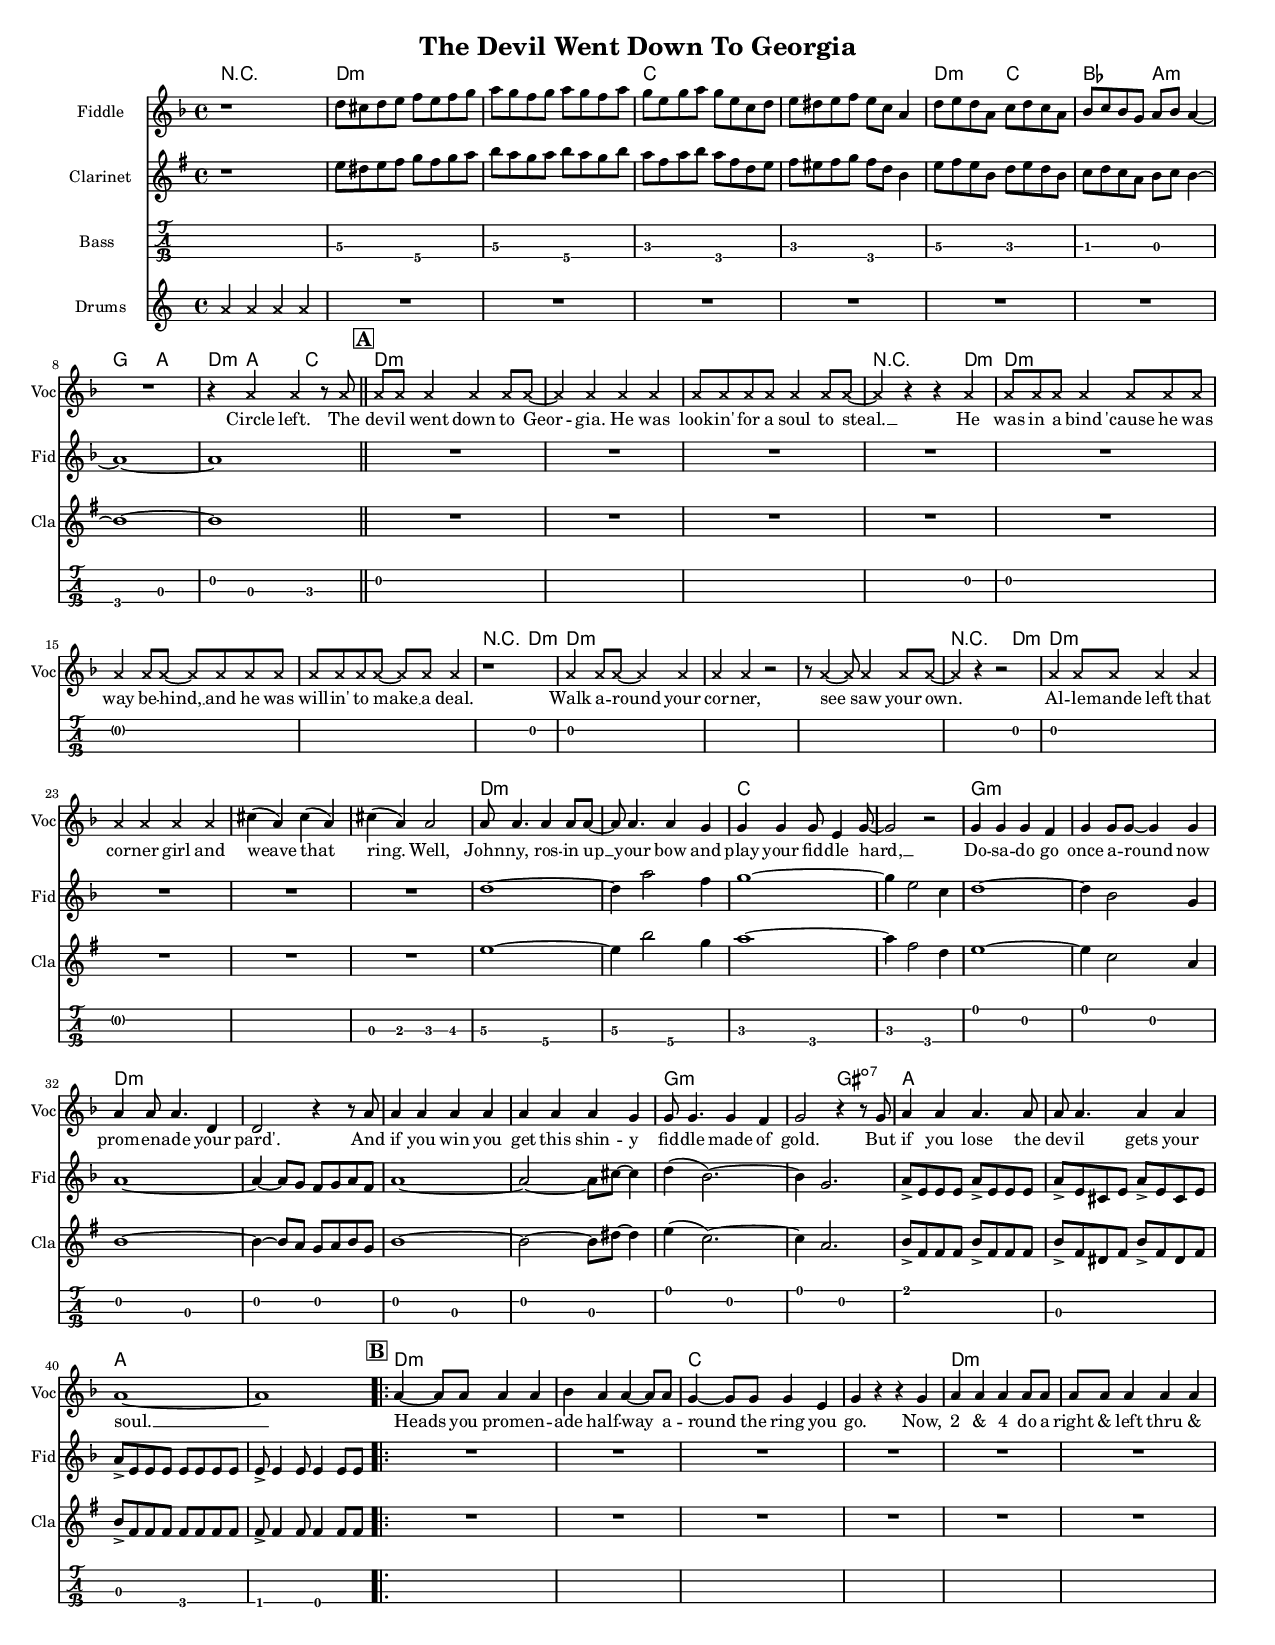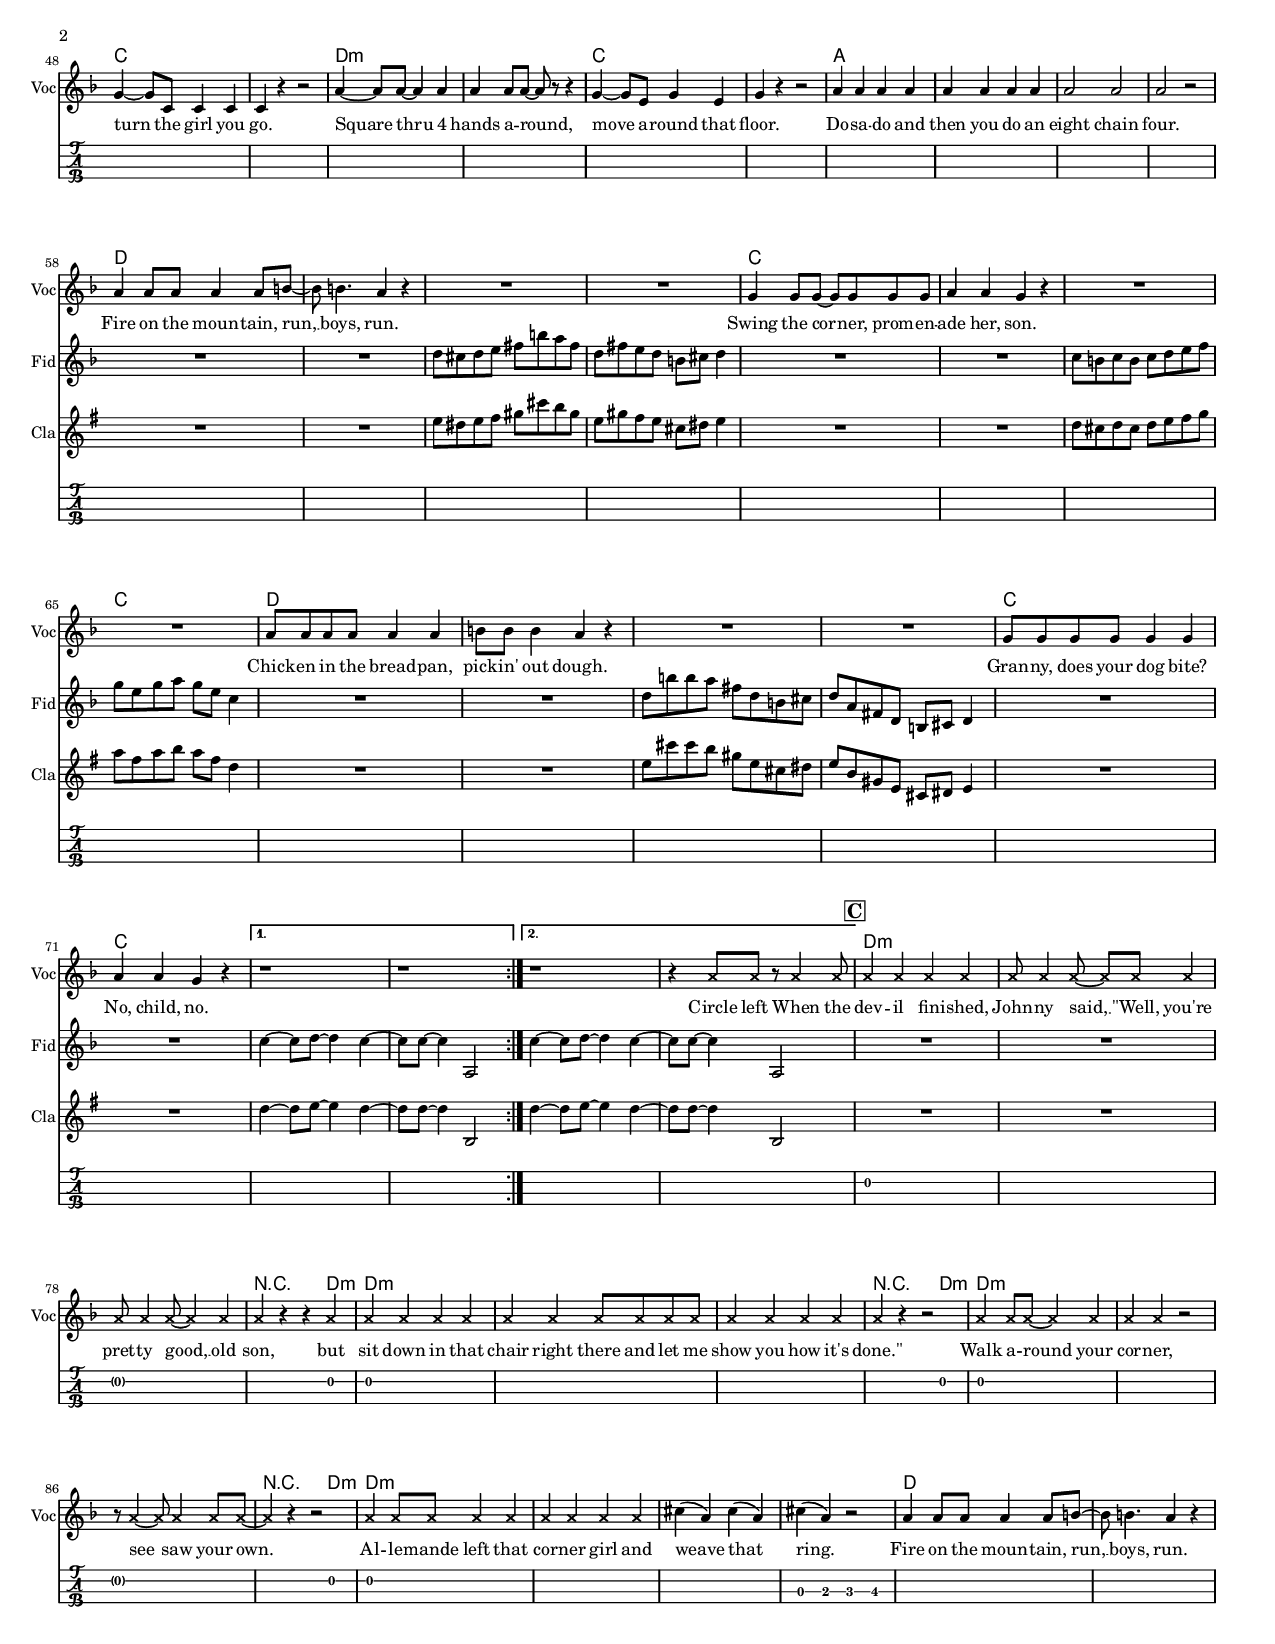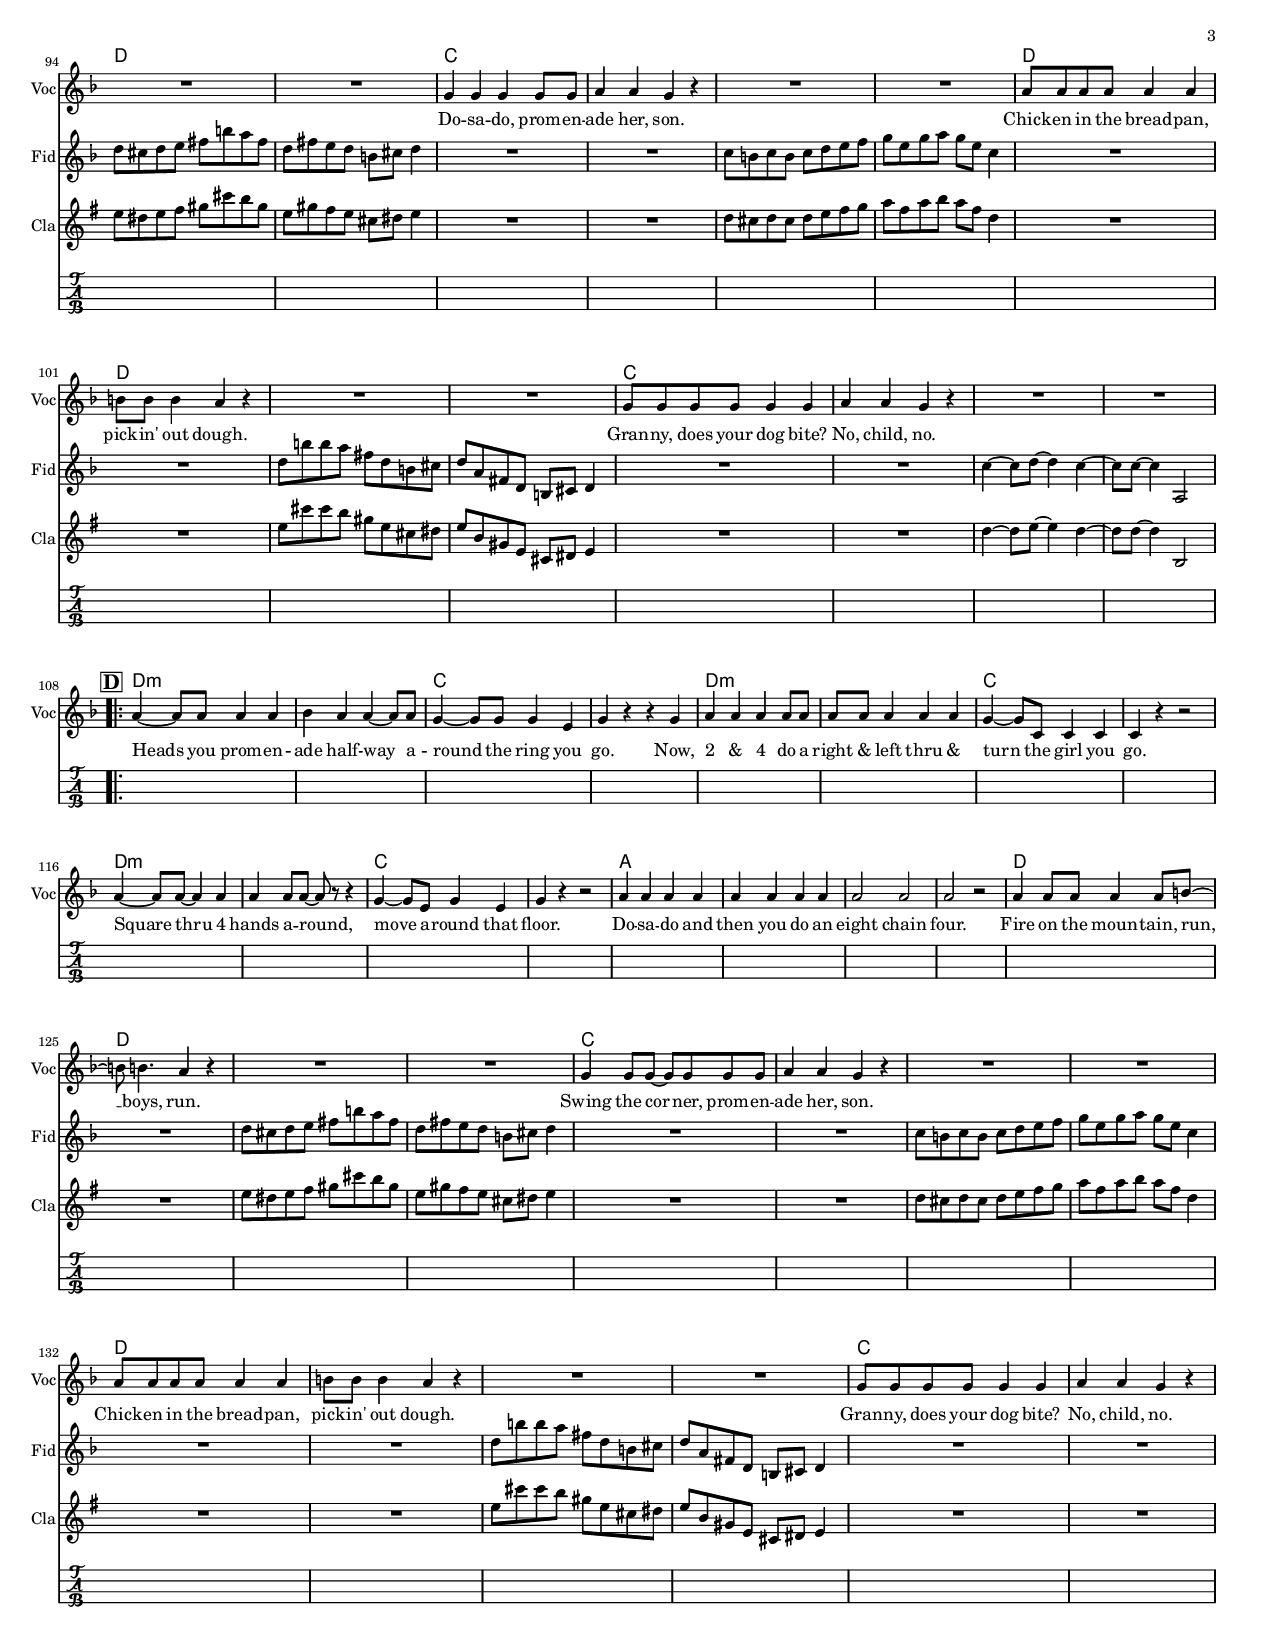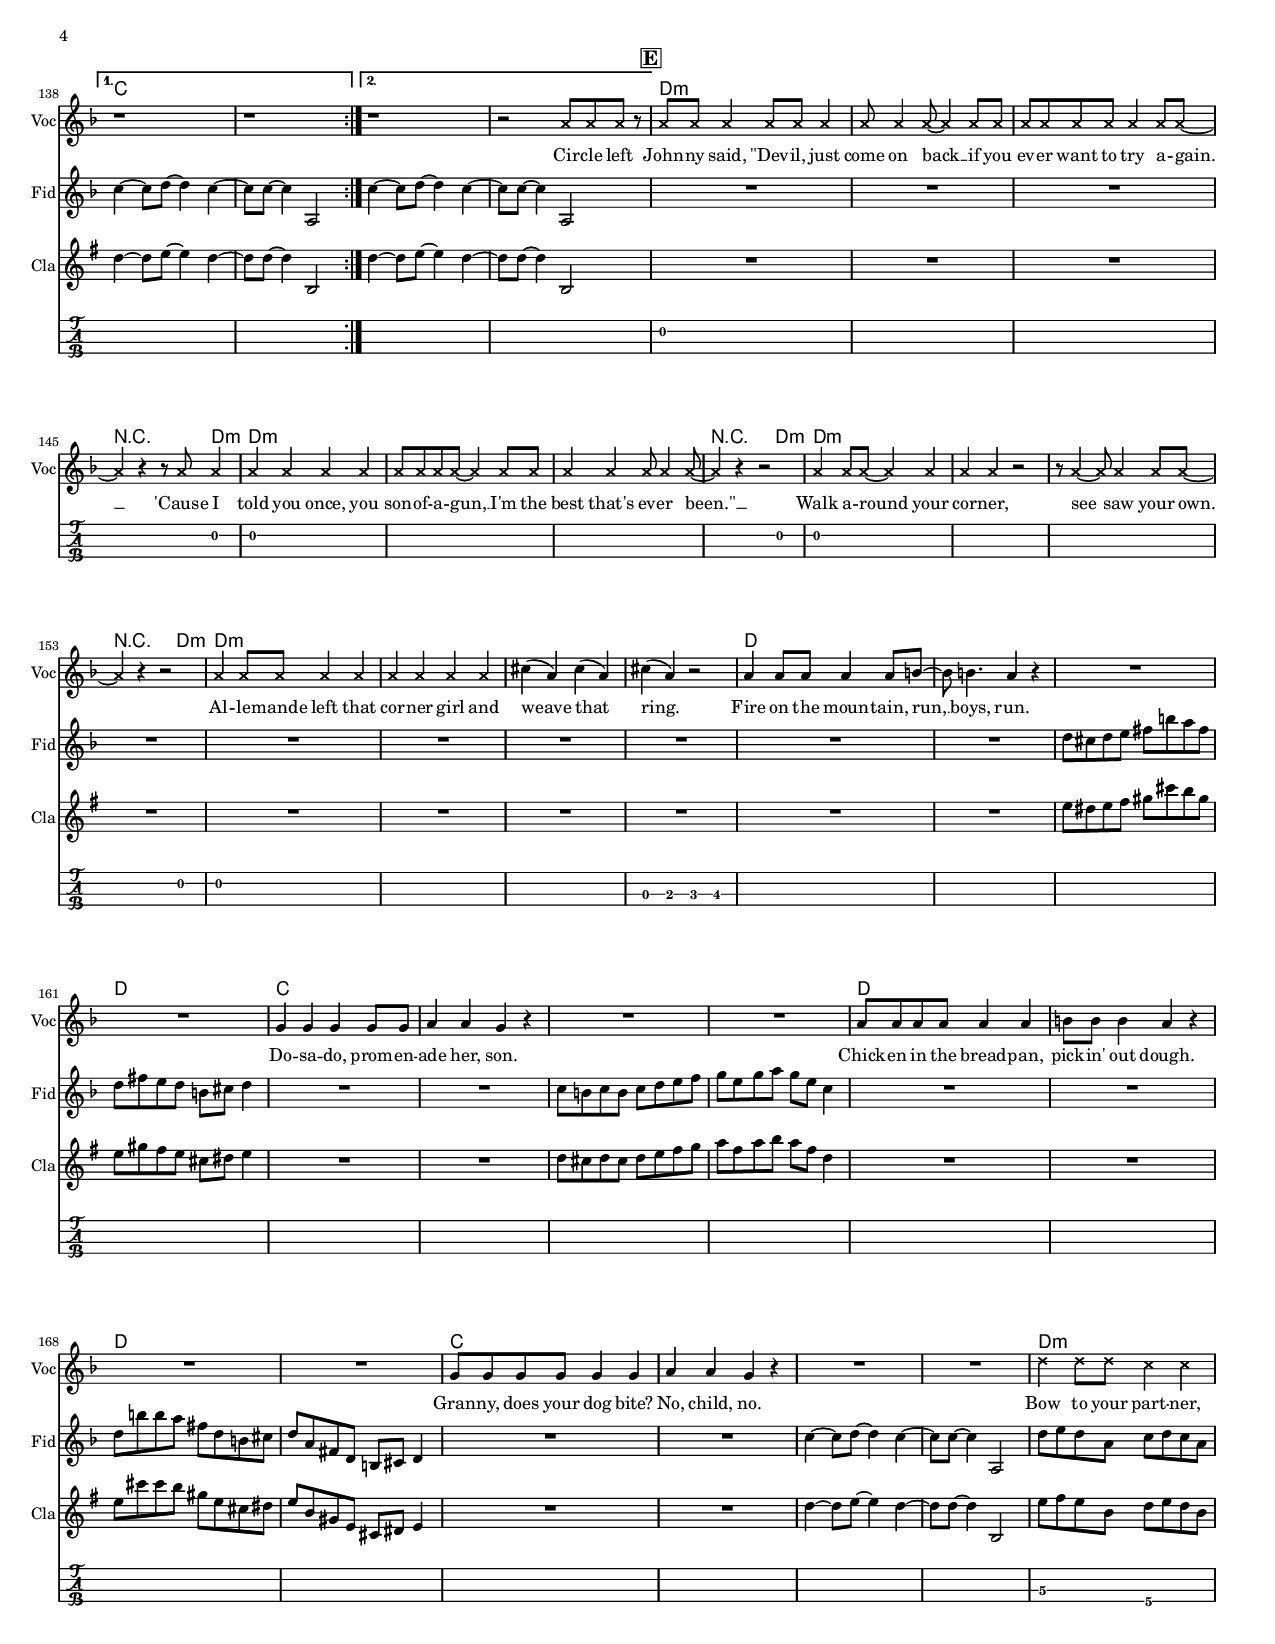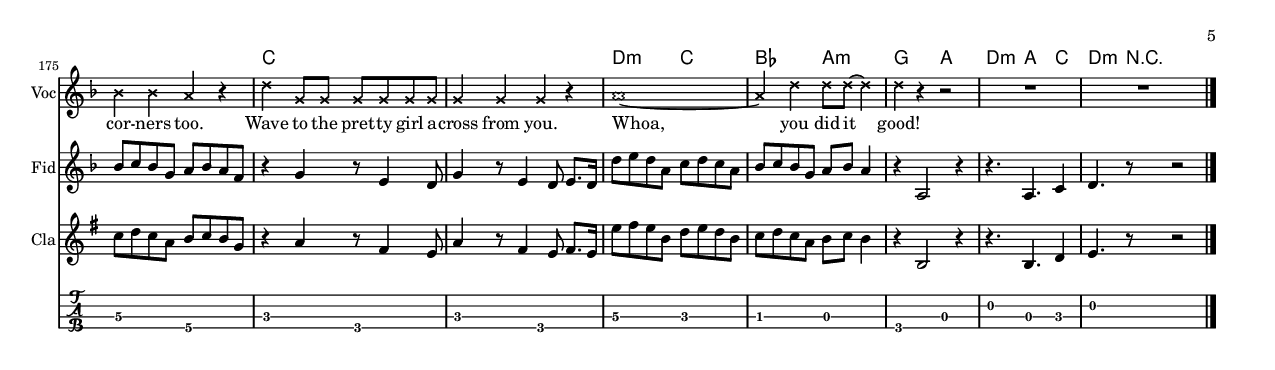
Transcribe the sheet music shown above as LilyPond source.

\version "2.6.3"
\header {
  title = "The Devil Went Down To Georgia"
  meter = 125
}
#(set-default-paper-size "letter")
#(set-global-staff-size 14)

% 105 measures = 204 seconds = 1.943 s/measure = 123 bpm
% 241 measures = 7:41=461 seconds = 9 + (32 * 7) + 8 = 125.5 bpm

% drums (4 equal beats) 0-2.2s   1 measure
% intro (2.2-17.5)               8 measures
% opener (17.5s)                32 measures
%   steal 24     4 measures
%   deal 31      8 measures
%   left 40      8 measures
%   well johnny.. (48s) 8 measures
% figure (1:19)                 32 measures
%   square thru 1:35
%   1:42 dosado
%   1:51 fire
%   2:06 chicken
%   2:14 granny  8 measures
% figure 2:22                   32 measures
%   2:53 fire
% middle break (3:24)
%   3:56 fire

% KEY CHANGES from d minor to d major between "fire on the mountain" and
% "granny does your dog bite" (also for "but if you lose the devil gets
% your soul") but we're going to keep the key signature as d minor to
% reduce the reader's confusion.

claps = \relative c'' {
  \override NoteHead #'style = #'cross
  a4 a a a |
  R1*7
}

melodyfigure = \relative c'' {
  a4 ~ a8 a a4 a | bes4 a a ~ a8 a8 | g4 ~ g8 g g4 e | g4 r4 r4 g4 |
  a4 a a a8 a | a a a4 a a | g4 ~ g8 c,8 c4 c | c r4 r2 |
  a'4 ~ a8 a ~ a4 a | a4 a8 a~a r8 r4 | g4 ~ g8 e g4 e | g4 r4 r2 |
  a4 a a a | a a a a | a2 a | a r2 |
% chorus
  a4 a8 a8 a4 a8 b~ | b b4. a4 r4 | R1*2 |
  g4 g8 g8 ~ g8 g8 g8 g | a4 a g r4 | R1*2 |
  a8 a a a a4 a4 | b8 b b4 a4 r4 | R1*2 |
  g8 g g g g4 g | a4 a g r4 | % skip last two measures (pickup)
}
melody = \relative c'' {
  \key d \minor
  \set Score.markFormatter = #format-mark-box-letters
  
  R1 | % first measure: 4 drum beats
  R1*7 | % intro
  \override NoteHead #'style = #'cross
  r4 a4 a r8 a | % pickup measure
% OPENER
  \bar "||" \mark\default
  a8 a a4 a4 a8 a ~ | a4 a a a | a8 a a a a4 a8 a ~ | a4 r4 r4 a4 |
  a8 a8 a8 a4 a8 a a | a4 a8 a ~ a a a a | a a a a ~ a a a4 | r1 |
  a4 a8 a ~ a4 a4 | a4 a4 r2 | r8 a4 ~ a8 a4 a8 a8 ~ | a4 r4 r2 |
  a4 a8 a8 a4 a | a4 a4 a4 a | 
  \revert NoteHead #'style cis4(a) cis(a) | cis(a) a2 |

% chorus
  a8 a4. a4 a8 a ~ | a8 a4. a4 g | g g g8 e4 g8 ~ | g2 r2 |
  g4 g g f | g g8 g ~ g4 g | a4 a8 a4. d,4 | d2 r4 r8 a'8 |
  a4 a a a | a a a g | g8 g4. g4 f | g2 r4 r8 g8 |
  a4 a a4. a8 | a8 a4. a4 a | a1 ~ | a1 |

% FIGURE
  \repeat volta 2 { \mark\default
    \melodyfigure
  }
  \alternative {
    { r1 r1 }
    { \override NoteHead #'style = #'cross
      r1 r4 a8 a r8 a4 a8
      \revert NoteHead #'style
    }
  }

% MIDDLE BREAK
  \mark\default
  \override NoteHead #'style = #'cross
  a4 a a a | a8 a4 a8 ~ a a a4 | a8 a4 a8 ~ a4 a | a r4 r4 a |
  a4 a a a | a a a8 a a a | a4 a a a | a r4 r2 |
  a4 a8 a ~ a4 a4 | a4 a4 r2 | r8 a4 ~ a8 a4 a8 a8 ~ | a4 r4 r2 |
  a4 a8 a8 a4 a | a4 a4 a4 a | 
  \revert NoteHead #'style cis4(a) cis(a) | cis(a) r2 |

% chorus
  a4 a8 a8 a4 a8 b~ | b b4. a4 r4 | R1*2 |
  g4 g g g8 g | a4 a g r4 | R1*2 |
  a8 a a a a4 a4 | b8 b b4 a4 r4 | R1*2 |
  g8 g g g g4 g | a4 a g r4 | R1*2 |

% FIGURE
  \repeat volta 2 { \mark\default
    \melodyfigure
  }
  \alternative {
    { r1 r1 }
    { \override NoteHead #'style = #'cross
      r1 r2 a8 a a r8
      \revert NoteHead #'style
    }
  }

% CLOSER
  \mark\default
  \override NoteHead #'style = #'cross
  a8 a a4 a8 a a4 | a8 a4 a8 ~ a4 a8 a | a8 a a a a4 a8 a ~ | a4 r4 r8 a8 a4 |
  a4 a a a | a8 a a a ~ a4 a8 a | a4 a a8 a4 a8 ~ | a4 r4 r2 |
  a4 a8 a ~ a4 a4 | a4 a4 r2 | r8 a4 ~ a8 a4 a8 a8 ~ | a4 r4 r2 |
  a4 a8 a8 a4 a | a4 a4 a4 a | 
  \revert NoteHead #'style cis4(a) cis(a) | cis(a) r2 |
  % chorus
  a4 a8 a8 a4 a8 b~ | b b4. a4 r4 | R1*2 |
  g4 g g g8 g | a4 a g r4 | R1*2 |
  a8 a a a a4 a4 | b8 b b4 a4 r4 | R1*2 |
  g8 g g g g4 g | a4 a g r4 | R1*2 |

% TAG
  \override NoteHead #'style = #'cross
  d'4 d8 d c4 c | bes bes a r4 |
  d4 g,8 g g g g g | g4 g g r4 |
  a1 ~ | a4 d d8 d ~ d4 | d4 r4 r2 | R1*2 |
  \bar "|."
}


opener = \lyricmode { % 32 measures
  Circle left.
  The | dev -- il went down to Geor -- gia.
  He was | look -- in' for a soul to steal. __ %4
  He | was in a bind 'cause he was way be -- hind, __
  and he was will -- in' to make __ a deal. | %4
  Walk a -- round your cor -- ner, see saw your own. | %4
  Al -- le -- mande left that cor -- ner girl and weave that ring. %4
% chorus
  Well, | John -- ny, ros -- in up __ your bow and play your fid -- dle hard, __
  Do -- sa -- do go once a -- round now prom -- en -- ade your pard'. %4
  And if you win you get this shin -- y fid -- dle made of gold. %4
  But if you lose the dev -- il gets your soul. __ %4
}

figure = \lyricmode { % 32 measures
  Heads you prom -- en -- ade half -- way a -- round the ring you go.
  Now, "2" "&" "4" do a right "&" left thru "&" turn the girl you go.
  Square thru "4" hands a -- round, move a -- round that floor.
  Do -- sa -- do and then you do an eight chain four.
  Fire on the moun -- tain, run, __ boys, run.
  Swing the cor -- ner, prom -- en -- ade her, son.
  Chick -- en in the bread -- pan, pick -- in' out dough.
  Gran -- ny, does your dog bite? No, child, no.
}

middle = \lyricmode { % 32 measures
  Circle left
  When the dev -- il fin -- ished, John -- ny said, __
  "\"Well," you're pret -- ty good, __ old son,
  but sit down in that chair right there
  and let me show you how it's "done.\""
  Walk a -- round your cor -- ner, see saw your own. | %4
  Al -- le -- mande left that cor -- ner girl and weave that ring. %4
  Fire on the moun -- tain, run, __ boys, run.
  Do -- sa -- do, prom -- en -- ade her, son.
  Chick -- en in the bread -- pan, pick -- in' out dough.
  Gran -- ny, does your dog bite? No, child, no.
}

closer = \lyricmode { % 32 measures
  Cir -- cle left
  John -- ny said, "\"Dev" -- il, just come on back __
  if you ev -- er want to try a -- gain. __
  'Cause I told you once, you son -- of -- a -- gun, __
  I'm the best that's ev -- er "been.\"" __
  Walk a -- round your cor -- ner, see saw your own. | %4
  Al -- le -- mande left that cor -- ner girl and weave that ring. %4
  Fire on the moun -- tain, run, __ boys, run.
  Do -- sa -- do, prom -- en -- ade her, son.
  Chick -- en in the bread -- pan, pick -- in' out dough.
  Gran -- ny, does your dog bite? No, child, no.
}

tagg = \lyricmode { % 8 measures
  Bow to your part -- ner, cor -- ners too. | % 2 measures
  Wave to the pret -- ty girl a -- cross from you. | % 2 measures
  Whoa, you did it good!  | % 4 measures
}

fiddle = \relative c'' {
  \set Staff.midiInstrument = "fiddle"
  \key d \minor
% drum intro
  r1 |
% fiddle intro
  d8 cis d e f e f g | a g f g a g f a |
  g8 e g a g e c d | e dis e f e c a4 |
  d8 e d a c d c a | bes c bes g a bes a4 ~ |
  a1 ~ | a1 |
% opener
  R1*16 |
  d1 ~ | d4 a'2 f4 |
  g1 ~ | g4 e2 c4 |
  d1 ~ | d4 bes2 g4 |
  a1 ~ | a4 ~ a8 g f g a f |
  a1 ~ | a2 ~ a8 cis8 ~ cis4 |
  d4( bes2.) ~ | bes4 g2. |
  a8-> e e e a-> e e e | a-> e cis e a-> e cis e |
  a8-> e e e e e e e | e-> e4 e8 e4 e8 e |
  \repeat unfold 2 {
% figure
    \repeat volta 2 {
      R1*16 |
      R1*2 | d'8 cis d e  fis b a fis | d fis e d  b cis d4
      R1*2 | c8 b c b  c d e f | g e g a  g e c4 |
      R1*2 | d8 b' b a  fis d b cis | d a fis d  b cis d4 |
      R1*2 |
    }\alternative {
      { c'4 ~ c8 d8 ~ d4 c4 ~ | c8 c ~ c4 a,2 | }
      { c'4 ~ c8 d8 ~ d4 c4 ~ | c8 c ~ c4 a,2 | }
    }
% break/closer
    R1*16 |
    R1*2 | d'8 cis d e  fis b a fis | d fis e d  b cis d4
    R1*2 | c8 b c b  c d e f | g e g a  g e c4 |
    R1*2 | d8 b' b a  fis d b cis | d a fis d  b cis d4 |
    R1*2 | c'4 ~ c8 d8 ~ d4 c4 ~ | c8 c ~ c4 a,2 |
  }
% outro
  d'8 e d a  c d c a | bes c bes g  a bes a f |
  r4 g4 r8 e4 d8 | g4 r8 e4 d8 e8. d16 |
  d'8 e d a c d c a | bes c bes g a bes a4 |
  r4 a,2 r4 | r4. a4. c4 | d4. r8 r2 | 
}

harmonies = \chordmode {
   \set Staff.midiInstrument = "pizzicato strings"
   r1 |
% intro
   d1*2:m | c1*2 |
   d2:m c | bes, a,:m |
   g, a, | d4:m a,4. c4. |
% opener
   \set chordChanges = ##f
   d1*3:m | r2. d4:m | % up strum followed by down strum
   d1*3:m | r2. d4:m |
   d1*3:m | r2. d4:m |
   d1*4:m |
   d1:m |
   \set chordChanges = ##t
   d:m |
   c1 | c |
   g1:m | g:m |
   d1:m | d:m | d:m | d:m |
   g,1:m | g,2:m gis,:dim7 |
   a,1 | a, | a, | a, |
  \repeat unfold 2 {
% figure
    \repeat volta 2 {
      d1:m | d:m | c | c |
      d1:m | d:m | c | c |
      d1:m | d:m | c | c |
      a | a | a | a |
      
      d | d | d | d |
      c | c | c | c |
      d | d | d | d |
      c | c |
    }
    \alternative {
      { c1 c } { c1 c }
    }
% break/closer
    \set chordChanges = ##f
    d1*3:m | r2. d4:m | % up strum followed by down strum
    d1*3:m | r2. d4:m |
    d1*3:m | r2. d4:m |
    d1*4:m |
    \set chordChanges = ##t
    d1 | d | d | d |
    c | c | c | c |
    d | d | d | d |
    c | c | c | c |
  }
% outro
   d1*2:m | c1*2 |
   d2:m c | bes, a,:m |
   g, a, | d4.:m a,4. c4 |
   d4.:m r8 r2 |
}

bass = \relative c,
{
  \set Staff.instrument = "Bass "
  \set Staff.midiInstrument = "acoustic bass"
% drum intro
  r1 |
% intro
  \octave d,
  d2\3 a\4 | d2\3 a\4 | c2 g | c2 g |
  d'2\3 c | bes a | g a | d4 a4. c4. |
% opener
  \octave d,
  d1~ | d1~ | d1 | r2. d4 |
  d1~ | d1~ | d1 | r2. d4 |
  d1~ | d1~ | d1 | r2. d4 |
  d1~ | d1~ | d1 | a4 b c cis |
  d2\3 a\4 | d2\3 a\4 |
  c2 g | c2 g |
  g'2 d | g d |
  d a | d d | d2 a | d2 a |
  g'2 d | g d |
  a'1 | a,1 | a2 g | f e |
  \repeat unfold 2 {
% figure
    \repeat volta 2 {
      R1*16 | % XXX FIXME
      R1*14 | % XXX FIXME
    }
    \alternative {
      { R1*2 } { R1*2 }
    }
% break/closer
  \octave d,
  d1~ | d1~ | d1 | r2. d4 |
  d1~ | d1~ | d1 | r2. d4 |
  d1~ | d1~ | d1 | r2. d4 |
  d1~ | d1~ | d1 | a4 b c cis |
  R1*16 | %% XXX FIXME
  }
%outro
  \octave d,
  d2\3 a\4 | d2\3 a\4 | c2 g | c2 g |
  d'2\3 c | bes a |
  g a | d4. a4. c4 |
  d4. r8 r2 |
}

\score {
  <<
    \context ChordNames {
      \set chordChanges = ##t
      \harmonies
    }
    \context Voice = melody {
      \set Staff.instrument = "Voice"
      \set Staff.instr = "Voc"
      \melody
    }
    \lyricsto melody \new Lyrics {
      \opener \figure \middle \figure \closer \tagg
    }
    \context Staff = fiddle {
      \set Staff.instrument = "Fiddle"
      \set Staff.instr = "Fid"
      \fiddle
    }
    \context Staff = clarinet {
      \set Staff.instrument = "Clarinet"
      \set Staff.instr = "Cla"
      \transpose bes c' << \fiddle >>
    }
    \new TabStaff <<
      \set TabStaff.stringTunings = #bass-tuning
      \bass
    >>
    \context Staff = claps {
      \set Staff.instrument = "Drums"
      \claps
    }
    \override Score.RemoveEmptyVerticalGroup #'remove-first = ##t
  >>
  \layout {
    \context {
      \RemoveEmptyStaffContext
    }
  }
}

\score {
  \unfoldRepeats
  \context PianoStaff <<
%    \context Staff=upper << r4\pianotop >>
%    \context Staff=lower << r4\f\pianobot >>
    \context Staff=chords <<r4\p\harmonies >>
    \context Staff=melody << r4\melody >>
    \context Staff=fiddle << r4\fiddle >>
%    \context Staff=alternate << r4\alternate >>
%    \context Staff=banjo << r4\banjo >>
    \context Staff=bass << r4\bass >>
  >>
  \midi {
    \tempo 2=125
  }
}
